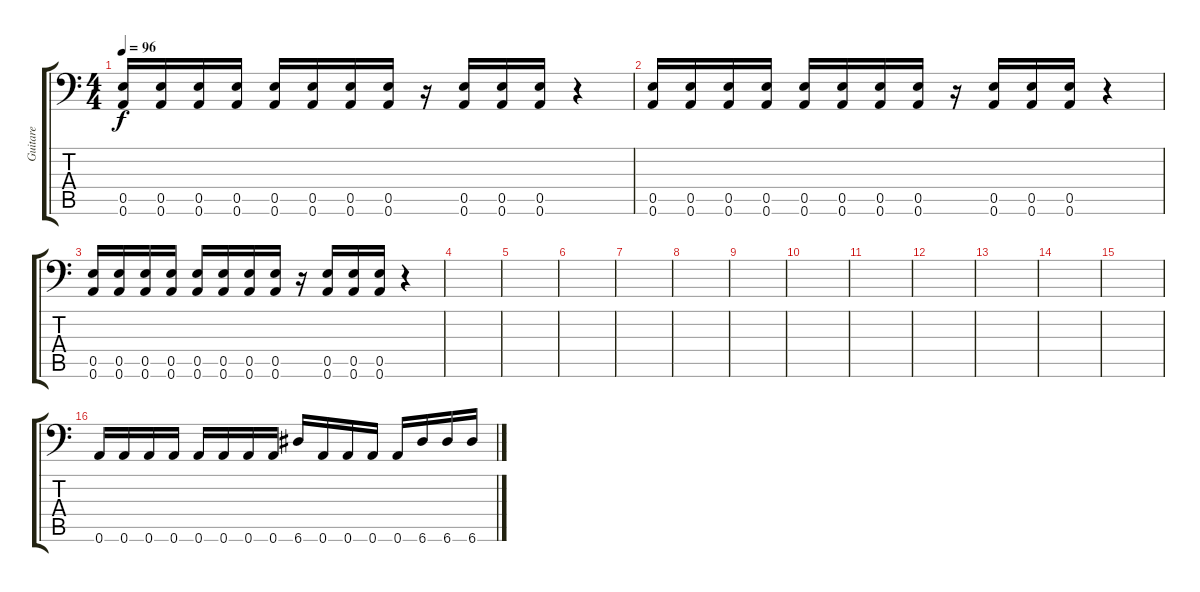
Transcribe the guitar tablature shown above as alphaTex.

\track ("Guitare" "Guitare") {instrument distortionguitar}
\staff {score tabs}
\tuning (B3 Gb3 D3 A2 E2 A1) {hide}
\ts (4 4)
\tempo 96
\clef f4
\ks c
(0.5 0.6).16{dy f} (0.5 0.6).16 (0.5 0.6).16 (0.5 0.6).16 (0.5 0.6).16 (0.5 0.6).16 (0.5 0.6).16 (0.5 0.6).16 r.16 (0.5 0.6).16 (0.5 0.6).16 (0.5 0.6).16 r.4 |
(0.5 0.6).16 (0.5 0.6).16 (0.5 0.6).16 (0.5 0.6).16 (0.5 0.6).16 (0.5 0.6).16 (0.5 0.6).16 (0.5 0.6).16 r.16 (0.5 0.6).16 (0.5 0.6).16 (0.5 0.6).16 r.4 |
(0.5 0.6).16 (0.5 0.6).16 (0.5 0.6).16 (0.5 0.6).16 (0.5 0.6).16 (0.5 0.6).16 (0.5 0.6).16 (0.5 0.6).16 r.16 (0.5 0.6).16 (0.5 0.6).16 (0.5 0.6).16 r.4 |
|
|
|
|
|
|
|
|
|
|
|
|
0.6.16 0.6.16 0.6.16 0.6.16 0.6.16 0.6.16 0.6.16 0.6.16 6.6.16 0.6.16 0.6.16 0.6.16 0.6.16 6.6.16 6.6.16 6.6.16
